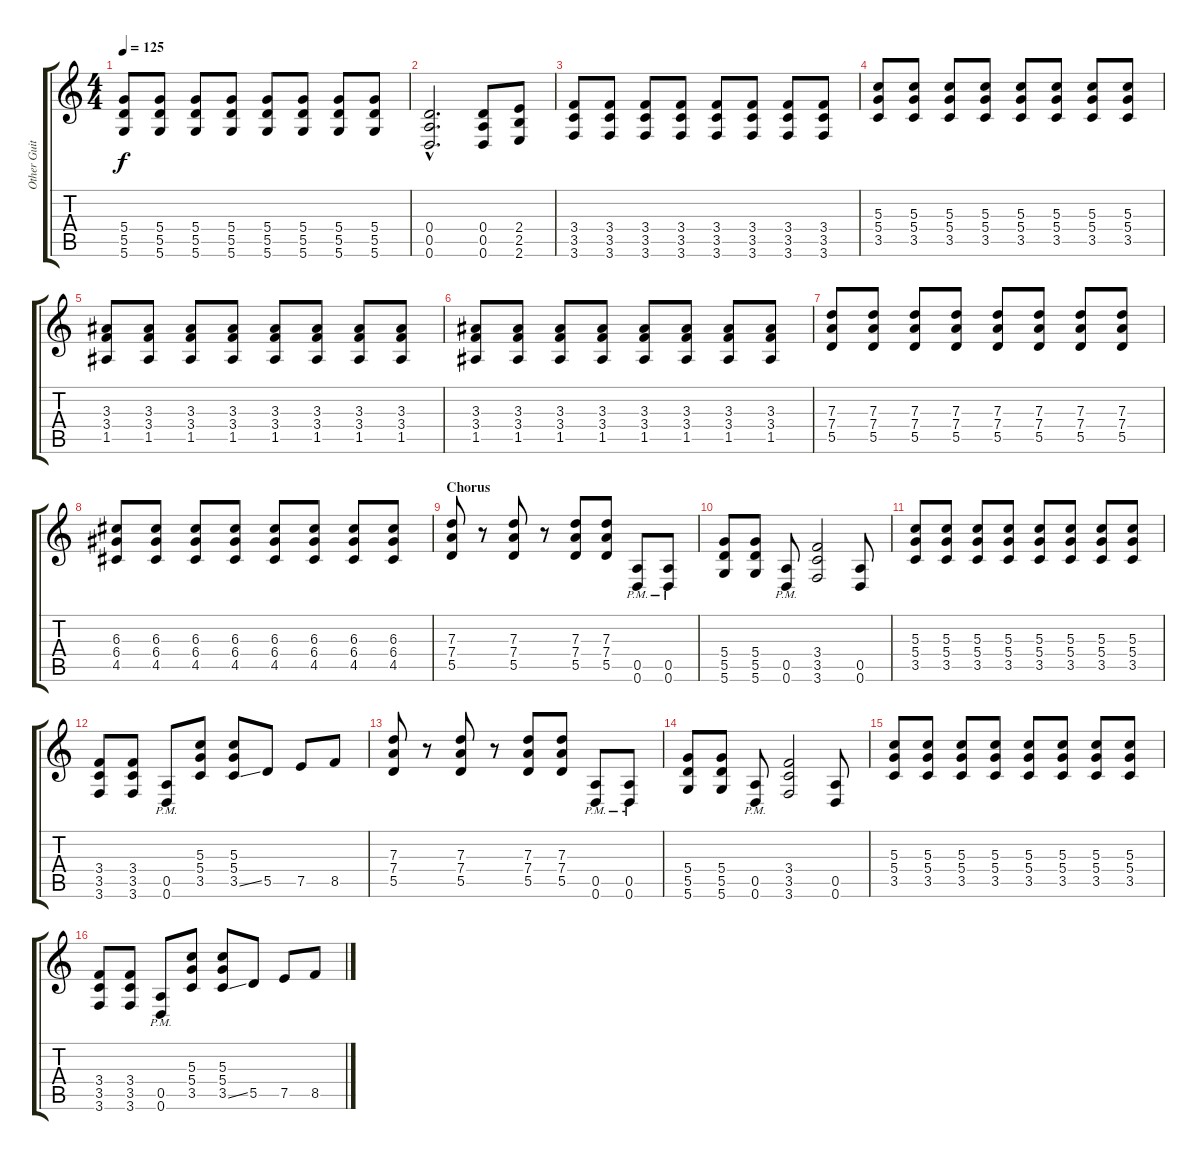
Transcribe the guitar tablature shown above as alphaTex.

\track ("Other Guitar" "Other Guit") {instrument distortionguitar}
\staff {score tabs}
\tuning (E4 B3 G3 D3 A2 D2) {hide}
\ts (4 4)
\tempo 125
\clef g2
\ks c
(5.4 5.5 5.6).8{dy f} (5.4 5.5 5.6).8 (5.4 5.5 5.6).8 (5.4 5.5 5.6).8 (5.4 5.5 5.6).8 (5.4 5.5 5.6).8 (5.4 5.5 5.6).8 (5.4 5.5 5.6).8 |
(0.4{hac} 0.5{hac} 0.6{hac}).2{d} (0.4 0.5 0.6).8 (2.4 2.5 2.6).8 |
(3.4 3.5 3.6).8 (3.4 3.5 3.6).8 (3.4 3.5 3.6).8 (3.4 3.5 3.6).8 (3.4 3.5 3.6).8 (3.4 3.5 3.6).8 (3.4 3.5 3.6).8 (3.4 3.5 3.6).8 |
(5.3 5.4 3.5).8 (5.3 5.4 3.5).8 (5.3 5.4 3.5).8 (5.3 5.4 3.5).8 (5.3 5.4 3.5).8 (5.3 5.4 3.5).8 (5.3 5.4 3.5).8 (5.3 5.4 3.5).8 |
(3.3 3.4 1.5).8 (3.3 3.4 1.5).8 (3.3 3.4 1.5).8 (3.3 3.4 1.5).8 (3.3 3.4 1.5).8 (3.3 3.4 1.5).8 (3.3 3.4 1.5).8 (3.3 3.4 1.5).8 |
(3.3 3.4 1.5).8 (3.3 3.4 1.5).8 (3.3 3.4 1.5).8 (3.3 3.4 1.5).8 (3.3 3.4 1.5).8 (3.3 3.4 1.5).8 (3.3 3.4 1.5).8 (3.3 3.4 1.5).8 |
(7.3 7.4 5.5).8 (7.3 7.4 5.5).8 (7.3 7.4 5.5).8 (7.3 7.4 5.5).8 (7.3 7.4 5.5).8 (7.3 7.4 5.5).8 (7.3 7.4 5.5).8 (7.3 7.4 5.5).8 |
(6.3 6.4 4.5).8 (6.3 6.4 4.5).8 (6.3 6.4 4.5).8 (6.3 6.4 4.5).8 (6.3 6.4 4.5).8 (6.3 6.4 4.5).8 (6.3 6.4 4.5).8 (6.3 6.4 4.5).8 |
\section ("" "Chorus")
(7.3 7.4 5.5).8 r.8 (7.3 7.4 5.5).8 r.8 (7.3 7.4 5.5).8 (7.3 7.4 5.5).8 (0.5{pm} 0.6{pm}).8 (0.5{pm} 0.6{pm}).8 |
(5.4 5.5 5.6).8 (5.4 5.5 5.6).8 (0.5{pm} 0.6{pm}).8 (3.4 3.5 3.6).2 (0.5 0.6).8 |
(5.3 5.4 3.5).8 (5.3 5.4 3.5).8 (5.3 5.4 3.5).8 (5.3 5.4 3.5).8 (5.3 5.4 3.5).8 (5.3 5.4 3.5).8 (5.3 5.4 3.5).8 (5.3 5.4 3.5).8 |
(3.4 3.5 3.6).8 (3.4 3.5 3.6).8 (0.5{pm} 0.6{pm}).8 (5.3 5.4 3.5).8 (5.3 5.4 3.5{ss}).8 5.5.8 7.5.8 8.5.8 |
(7.3 7.4 5.5).8 r.8 (7.3 7.4 5.5).8 r.8 (7.3 7.4 5.5).8 (7.3 7.4 5.5).8 (0.5{pm} 0.6{pm}).8 (0.5{pm} 0.6{pm}).8 |
(5.4 5.5 5.6).8 (5.4 5.5 5.6).8 (0.5{pm} 0.6{pm}).8 (3.4 3.5 3.6).2 (0.5 0.6).8 |
(5.3 5.4 3.5).8 (5.3 5.4 3.5).8 (5.3 5.4 3.5).8 (5.3 5.4 3.5).8 (5.3 5.4 3.5).8 (5.3 5.4 3.5).8 (5.3 5.4 3.5).8 (5.3 5.4 3.5).8 |
(3.4 3.5 3.6).8 (3.4 3.5 3.6).8 (0.5{pm} 0.6{pm}).8 (5.3 5.4 3.5).8 (5.3 5.4 3.5{ss}).8 5.5.8 7.5.8 8.5.8
